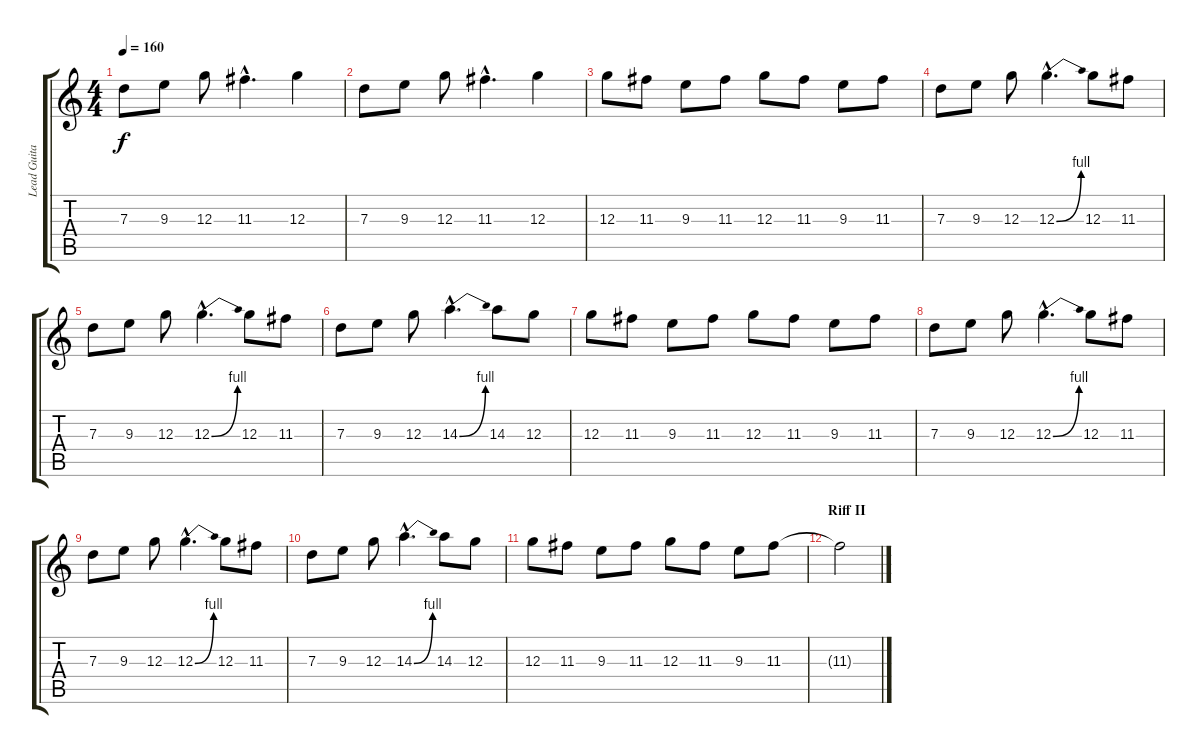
\track ("Lead Guitar" "Lead Guita") {instrument distortionguitar}
\staff {score tabs}
\tuning (E4 B3 G3 D3 A2 E2) {hide}
\ts (4 4)
\tempo 160
\clef g2
\ks c
7.3.8{dy f} 9.3.8 12.3.8 11.3{hac}.4{d} 12.3.4 |
7.3.8 9.3.8 12.3.8 11.3{hac}.4{d} 12.3.4 |
12.3.8 11.3.8 9.3.8 11.3.8 12.3.8 11.3.8 9.3.8 11.3.8 |
7.3.8 9.3.8 12.3.8 12.3{be (bend 0 0 60 4) hac}.4{d} 12.3.8 11.3.8 |
7.3.8 9.3.8 12.3.8 12.3{be (bend 0 0 60 4) hac}.4{d} 12.3.8 11.3.8 |
7.3.8 9.3.8 12.3.8 14.3{be (bend 0 0 60 4) hac}.4{d} 14.3.8 12.3.8 |
12.3.8 11.3.8 9.3.8 11.3.8 12.3.8 11.3.8 9.3.8 11.3.8 |
7.3.8 9.3.8 12.3.8 12.3{be (bend 0 0 60 4) hac}.4{d} 12.3.8 11.3.8 |
7.3.8 9.3.8 12.3.8 12.3{be (bend 0 0 60 4) hac}.4{d} 12.3.8 11.3.8 |
7.3.8 9.3.8 12.3.8 14.3{be (bend 0 0 60 4) hac}.4{d} 14.3.8 12.3.8 |
12.3.8 11.3.8 9.3.8 11.3.8 12.3.8 11.3.8 9.3.8 11.3.8 |
\section ("" "Riff II")
11.3{t}.2
